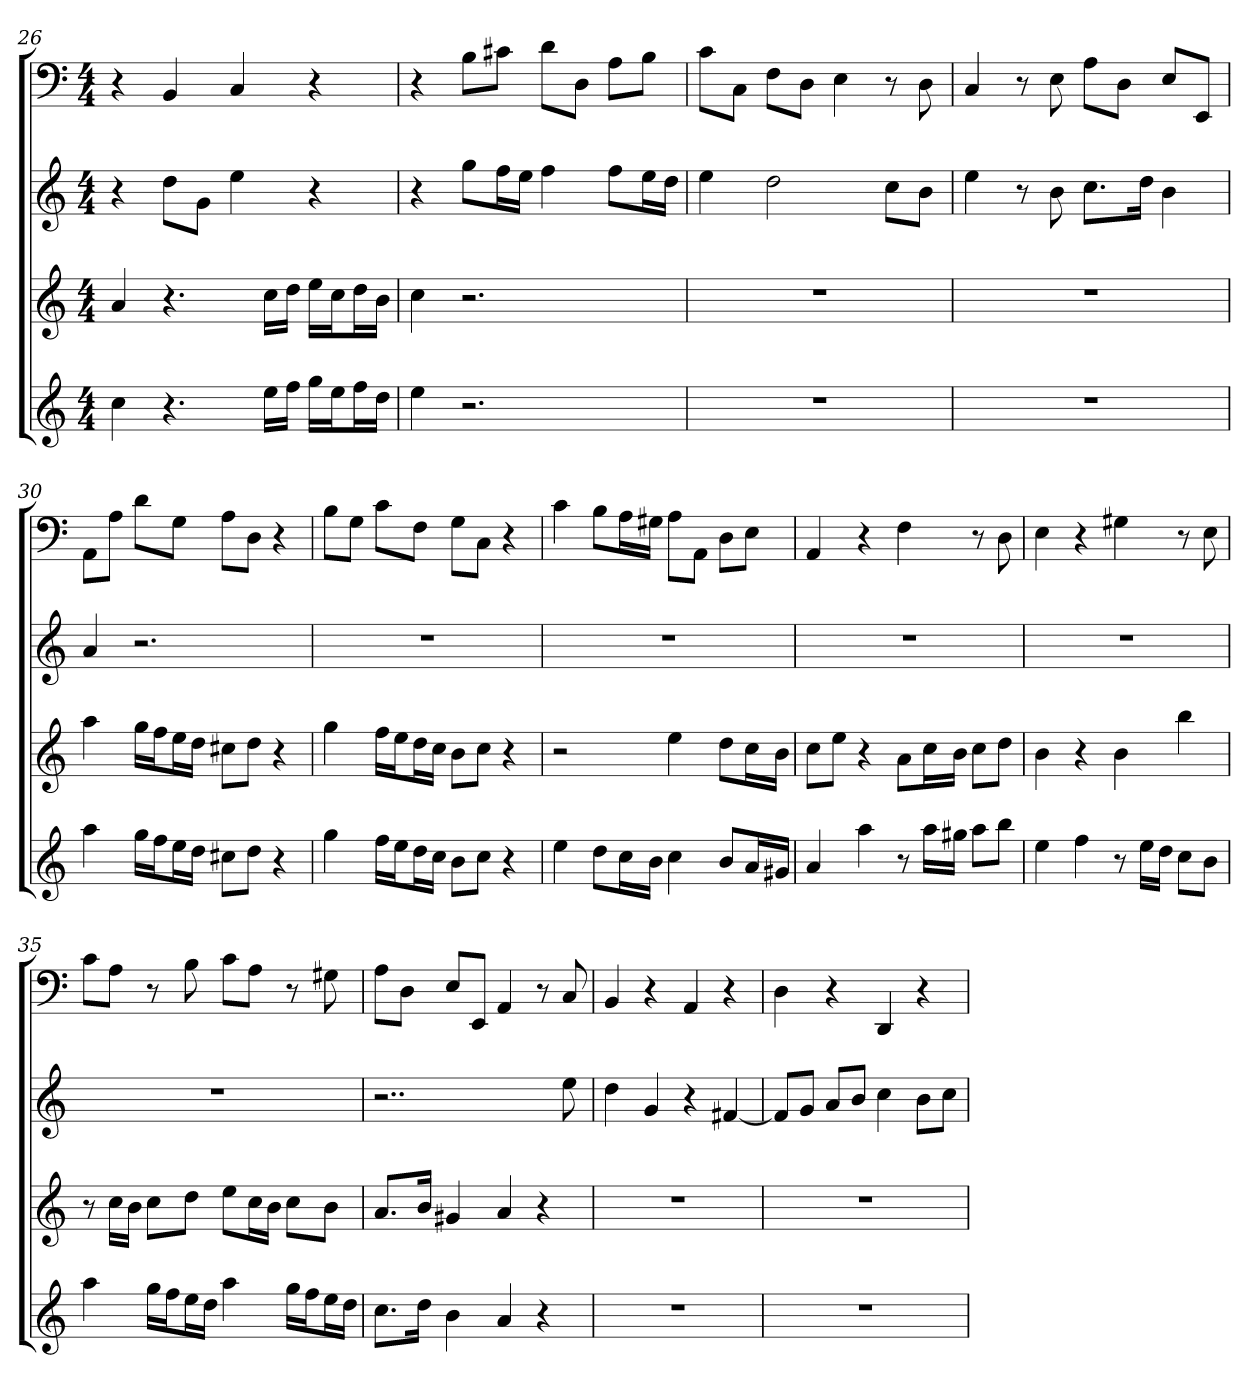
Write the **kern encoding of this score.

**kern	**kern	**kern	**kern
*part4	*part3	*part2	*part1
*staff4	*staff3	*staff2	*staff1
*	*	*	*clefF4
*k[]	*k[]	*k[]	*k[]
*a:	*a:	*a:	*a:
*M4/4	*M4/4	*M4/4	*M4/4
=26	=26	=26	=26
4cc	4a	4r	4r
4.r	4.r	8ddL	4BB
.	.	8gJ	.
.	.	4ee	4C
16eeLL	16ccLL	.	.
16ffJJ	16ddJJ	.	.
16ggLL	16eeLL	4r	4r
16eeJ	16ccJ	.	.
16ffL	16ddL	.	.
16ddJJ	16bJJ	.	.
=27	=27	=27	=27
4ee	4cc	4r	4r
2.r	2.r	8ggL	8B\L
.	.	16ffL	8c#X\J
.	.	16eeJJ	.
.	.	4ff	8d\L
.	.	.	8D\J
.	.	8ffL	8A\L
.	.	16eeL	8B\J
.	.	16ddJJ	.
=28	=28	=28	=28
1r	1r	4ee	8c\L
.	.	.	8C\J
.	.	2dd	8F\L
.	.	.	8D\J
.	.	.	4E
.	.	8ccL	8r
.	.	8bJ	8D
=29	=29	=29	=29
1r	1r	4ee	4C
.	.	8r	8r
.	.	8b	8E
.	.	8.ccL	8A\L
.	.	.	8D\J
.	.	16ddJk	.
.	.	4b	8E/L
.	.	.	8EE/J
=30	=30	=30	=30
4aa	4aa	4a	8AA\L
.	.	.	8A\J
16ggLL	16ggLL	2.r	8d\L
16ffJ	16ffJ	.	.
16eeL	16eeL	.	8G\J
16ddJJ	16ddJJ	.	.
8cc#XL	8cc#XL	.	8A\L
8ddJ	8ddJ	.	8D\J
4r	4r	.	4r
=31	=31	=31	=31
4gg	4gg	1r	8B\L
.	.	.	8G\J
16ffLL	16ffLL	.	8c\L
16eeJ	16eeJ	.	.
16ddL	16ddL	.	8F\J
16ccJJ	16ccJJ	.	.
8bL	8bL	.	8G\L
8ccJ	8ccJ	.	8C\J
4r	4r	.	4r
=32	=32	=32	=32
4ee	2r	1r	4c
8ddL	.	.	8B\L
16ccL	.	.	16A\L
16bJJ	.	.	16G#X\JJ
4cc	4ee	.	8A\L
.	.	.	8AA\J
8bL	8ddL	.	8D\L
16aL	16ccL	.	8E\J
16g#XJJ	16bJJ	.	.
=33	=33	=33	=33
4a	8ccL	1r	4AA
.	8eeJ	.	.
4aa	4r	.	4r
8r	8aL	.	4F
16aaLL	16ccL	.	.
16gg#XJJ	16bJJ	.	.
8aaL	8ccL	.	8r
8bbJ	8ddJ	.	8D
=34	=34	=34	=34
4ee	4b	1r	4E
4ff	4r	.	4r
8r	4b	.	4G#X
16eeLL	.	.	.
16ddJJ	.	.	.
8ccL	4bb	.	8r
8bJ	.	.	8E
=35	=35	=35	=35
4aa	8r	1r	8c\L
.	16ccLL	.	8A\J
.	16bJJ	.	.
16ggLL	8ccL	.	8r
16ffJ	.	.	.
16eeL	8ddJ	.	8B
16ddJJ	.	.	.
4aa	8eeL	.	8c\L
.	16ccL	.	8A\J
.	16bJJ	.	.
16ggLL	8ccL	.	8r
16ffJ	.	.	.
16eeL	8bJ	.	8G#X
16ddJJ	.	.	.
=36	=36	=36	=36
8.ccL	8.aL	2..r	8A\L
.	.	.	8D\J
16ddJk	16bJk	.	.
4b	4g#X	.	8E/L
.	.	.	8EE/J
4a	4a	.	4AA
4r	4r	.	8r
.	.	8ee	8C
=37	=37	=37	=37
1r	1r	4dd	4BB
.	.	4g	4r
.	.	4r	4AA
.	.	[4f#X	4r
=38	=38	=38	=38
1r	1r	8f#L]	4D
.	.	8gJ	.
.	.	8aL	4r
.	.	8bJ	.
.	.	4cc	4DD
.	.	8bL	4r
.	.	8ccJ	.
=	=	=	=
*-	*-	*-	*-
